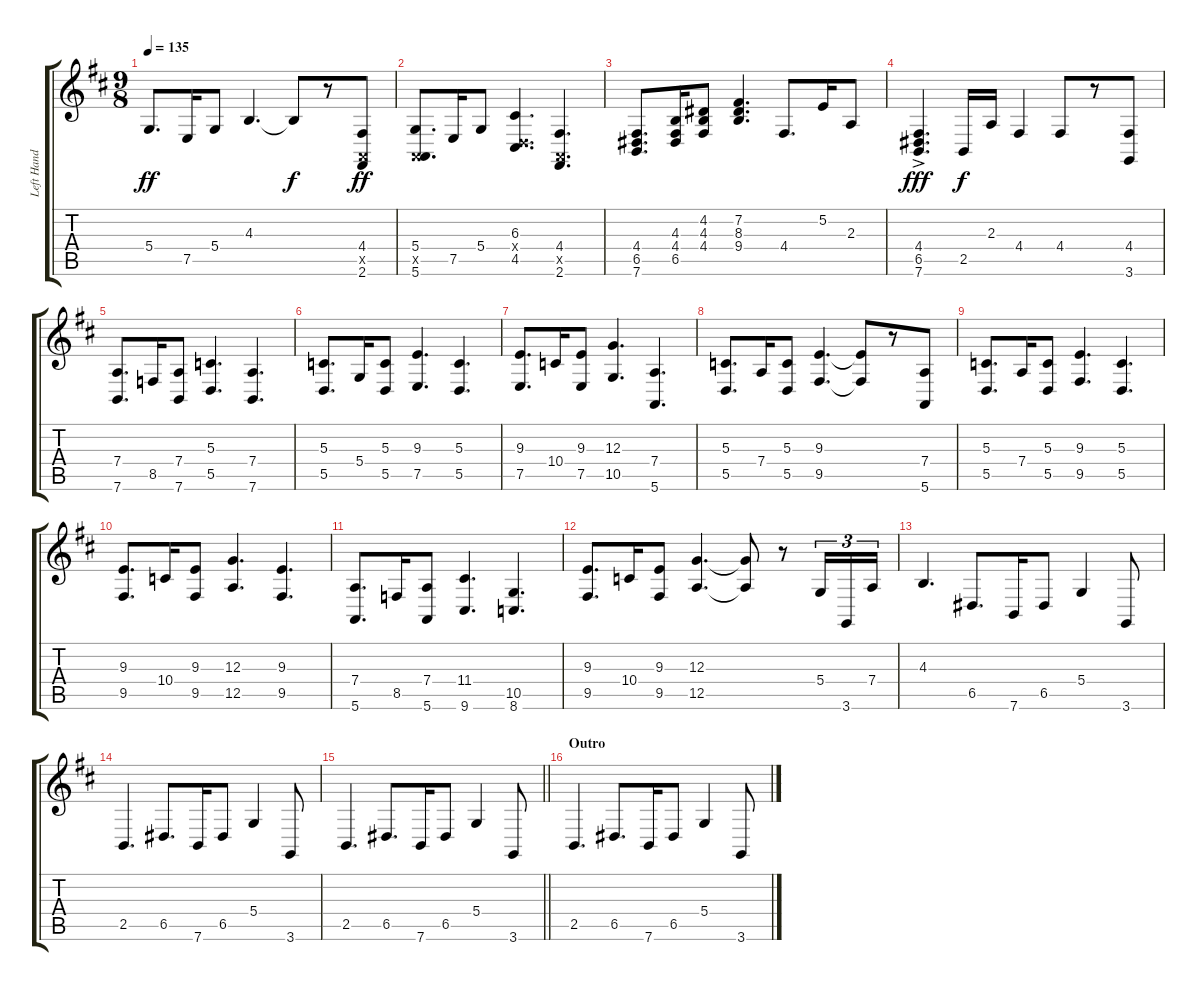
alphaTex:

\track ("Left Hand" "Left Hand") {instrument acousticgrandpiano}
\staff {score tabs}
\tuning (E4 B3 G3 D3 A2 E2) {hide}
\ts (9 8)
\tempo 135
\clef g2
\ks d
5.4.8{d dy ff} 7.5.16 5.4.8 4.3.4{d} 4.3{t}.8{dy f} r.8 (4.4 0.5{x} 2.6).8{dy ff} |
(5.4 0.5{x} 5.6).8{d} 7.5.16 5.4.8 (6.3 0.4{x} 4.5).4{d} (4.4 0.5{x} 2.6).4{d} |
(4.4 6.5 7.6).8{d} (4.3 4.4 6.5).16 (4.2 4.3 4.4).8 (7.2 8.3 9.4).4{d} 4.4.8{d} 5.2.16 2.3.8 |
(4.4{ac} 6.5{ac} 7.6{ac}).4{d dy fff} 2.5.16{dy f} 2.3.16 4.4.4 4.4.8 r.8 (4.4 3.6).8 |
(7.4 7.6).8{d} 8.5.16 (7.4 7.6).8 (5.3 5.5).4{d} (7.4 7.6).4{d} |
(5.3 5.5).8{d} 5.4.16 (5.3 5.5).8 (9.3 7.5).4{d} (5.3 5.5).4{d} |
(9.3 7.5).8{d} 10.4.16 (9.3 7.5).8 (12.3 10.5).4{d} (7.4 5.6).4{d} |
(5.3 5.5).8{d} 7.4.16 (5.3 5.5).8 (9.3 9.5).4{d} (9.3{t} 9.5{t}).8 r.8 (7.4 5.6).8 |
(5.3 5.5).8{d} 7.4.16 (5.3 5.5).8 (9.3 9.5).4{d} (5.3 5.5).4{d} |
(9.3 9.5).8{d} 10.4.16 (9.3 9.5).8 (12.3 12.5).4{d} (9.3 9.5).4{d} |
(7.4 5.6).8{d} 8.5.16 (7.4 5.6).8 (11.4 9.6).4{d} (10.5 8.6).4{d} |
(9.3 9.5).8{d} 10.4.16 (9.3 9.5).8 (12.3 12.5).4{d} (12.3{t} 12.5{t}).8 r.8 5.4.16{tu (3 2)} 3.6.16{tu (3 2)} 7.4.16{tu (3 2)} |
4.3.4{d} 6.5.8{d} 7.6.16 6.5.8 5.4.4 3.6.8 |
2.5.4{d volume 0} 6.5.8{d} 7.6.16 6.5.8 5.4.4 3.6.8 |
\barLineRight lightlight
2.5.4{d} 6.5.8{d} 7.6.16 6.5.8 5.4.4 3.6.8 |
\section ("" "Outro")
2.5.4{d} 6.5.8{d} 7.6.16 6.5.8 5.4.4 3.6.8
